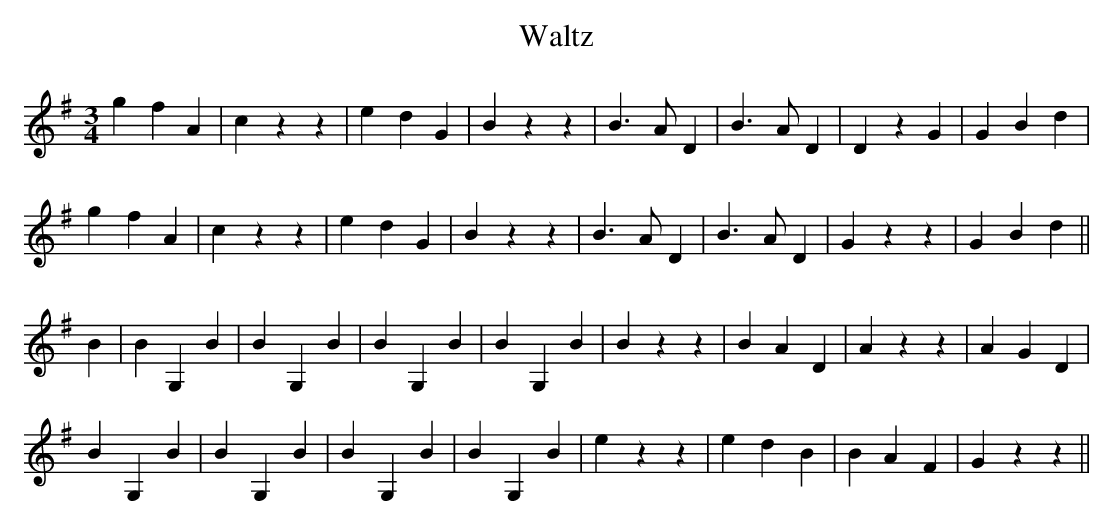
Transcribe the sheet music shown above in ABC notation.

X:1
T:Waltz
M:3/4
L:1/8
K:Gmaj
g2f2A2|c2z2z2|e2d2G2|B2z2z2|B3AD2|B3AD2|D2z2G2|G2B2d2|
g2f2A2|c2z2z2|e2d2G2|B2z2z2|B3AD2|B3AD2|G2z2z2|G2B2d2||
B2|B2G,2B2|B2G,2B2|B2G,2B2|B2G,2B2|B2z2z2|B2A2D2|A2z2z2|A2G2D2|
B2G,2B2|B2G,2B2|B2G,2B2|B2G,2B2|e2z2z2|e2d2B2|B2A2F2|G2z2z2||
